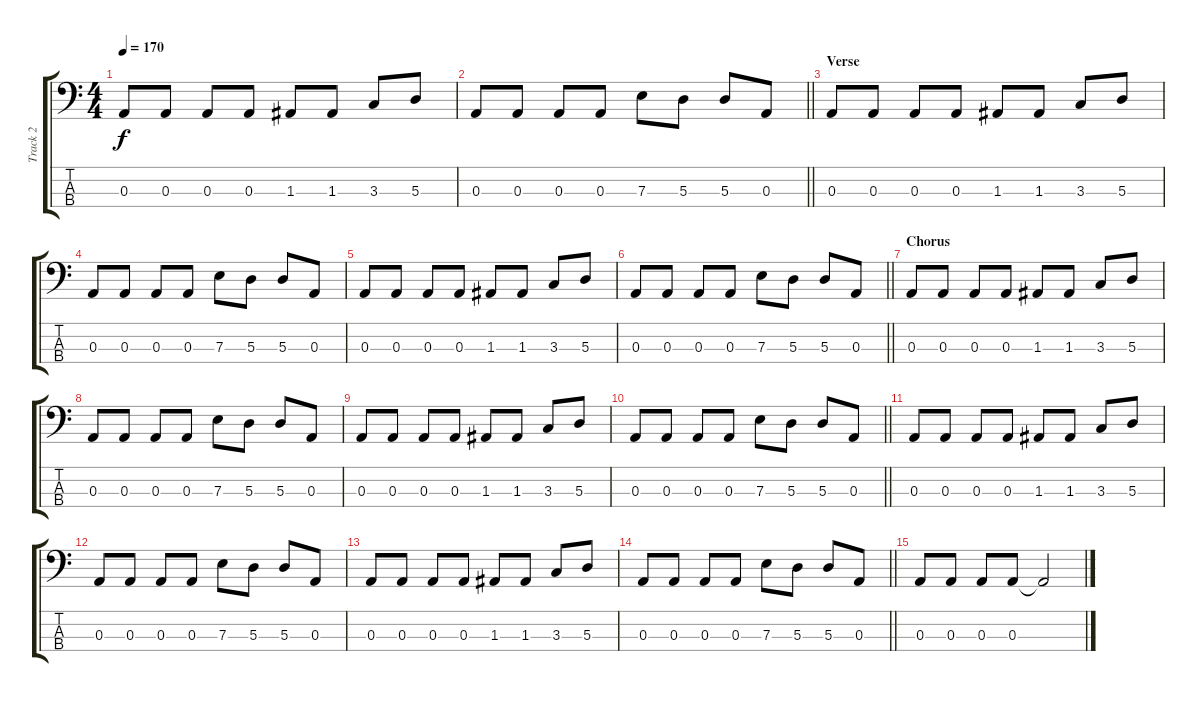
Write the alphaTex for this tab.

\track ("Track 2" "Track 2") {instrument electricbasspick}
\staff {score tabs}
\tuning (G2 D2 A1 E1) {hide}
\ts (4 4)
\tempo 170
\clef f4
\ks c
0.3.8{dy f} 0.3.8 0.3.8 0.3.8 1.3.8 1.3.8 3.3.8 5.3.8 |
\barLineRight lightlight
0.3.8 0.3.8 0.3.8 0.3.8 7.3.8 5.3.8 5.3.8 0.3.8 |
\section ("" "Verse")
0.3.8 0.3.8 0.3.8 0.3.8 1.3.8 1.3.8 3.3.8 5.3.8 |
0.3.8 0.3.8 0.3.8 0.3.8 7.3.8 5.3.8 5.3.8 0.3.8 |
0.3.8 0.3.8 0.3.8 0.3.8 1.3.8 1.3.8 3.3.8 5.3.8 |
\barLineRight lightlight
0.3.8 0.3.8 0.3.8 0.3.8 7.3.8 5.3.8 5.3.8 0.3.8 |
\section ("" "Chorus")
0.3.8 0.3.8 0.3.8 0.3.8 1.3.8 1.3.8 3.3.8 5.3.8 |
0.3.8 0.3.8 0.3.8 0.3.8 7.3.8 5.3.8 5.3.8 0.3.8 |
0.3.8 0.3.8 0.3.8 0.3.8 1.3.8 1.3.8 3.3.8 5.3.8 |
\barLineRight lightlight
0.3.8 0.3.8 0.3.8 0.3.8 7.3.8 5.3.8 5.3.8 0.3.8 |
0.3.8 0.3.8 0.3.8 0.3.8 1.3.8 1.3.8 3.3.8 5.3.8 |
0.3.8 0.3.8 0.3.8 0.3.8 7.3.8 5.3.8 5.3.8 0.3.8 |
0.3.8 0.3.8 0.3.8 0.3.8 1.3.8 1.3.8 3.3.8 5.3.8 |
\barLineRight lightlight
0.3.8 0.3.8 0.3.8 0.3.8 7.3.8 5.3.8 5.3.8 0.3.8 |
0.3.8 0.3.8 0.3.8 0.3.8 0.3{t}.2
